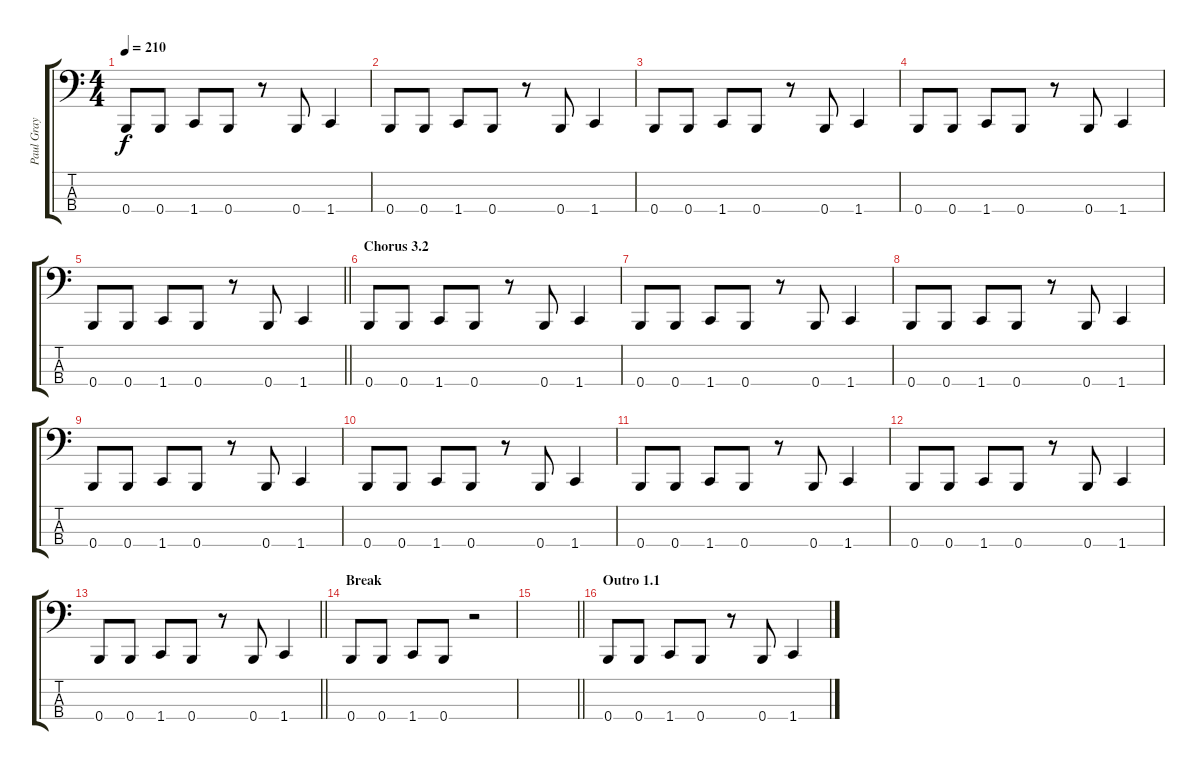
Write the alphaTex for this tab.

\track ("Paul Gray" "Paul Gray") {instrument electricbasspick}
\staff {score tabs}
\tuning (E2 B1 Gb1 B0) {hide}
\ts (4 4)
\tempo 210
\clef f4
\ks c
0.4.8{dy f} 0.4.8 1.4.8 0.4.8 r.8 0.4.8 1.4.4 |
0.4.8 0.4.8 1.4.8 0.4.8 r.8 0.4.8 1.4.4 |
0.4.8 0.4.8 1.4.8 0.4.8 r.8 0.4.8 1.4.4 |
0.4.8 0.4.8 1.4.8 0.4.8 r.8 0.4.8 1.4.4 |
\barLineRight lightlight
0.4.8 0.4.8 1.4.8 0.4.8 r.8 0.4.8 1.4.4 |
\section ("" "Chorus 3.2")
0.4.8 0.4.8 1.4.8 0.4.8 r.8 0.4.8 1.4.4 |
0.4.8 0.4.8 1.4.8 0.4.8 r.8 0.4.8 1.4.4 |
0.4.8 0.4.8 1.4.8 0.4.8 r.8 0.4.8 1.4.4 |
0.4.8 0.4.8 1.4.8 0.4.8 r.8 0.4.8 1.4.4 |
0.4.8 0.4.8 1.4.8 0.4.8 r.8 0.4.8 1.4.4 |
0.4.8 0.4.8 1.4.8 0.4.8 r.8 0.4.8 1.4.4 |
0.4.8 0.4.8 1.4.8 0.4.8 r.8 0.4.8 1.4.4 |
\barLineRight lightlight
0.4.8 0.4.8 1.4.8 0.4.8 r.8 0.4.8 1.4.4 |
\section ("" "Break")
0.4.8 0.4.8 1.4.8 0.4.8 r.2 |
\barLineRight lightlight
|
\section ("" "Outro 1.1")
0.4.8 0.4.8 1.4.8 0.4.8 r.8 0.4.8 1.4.4
